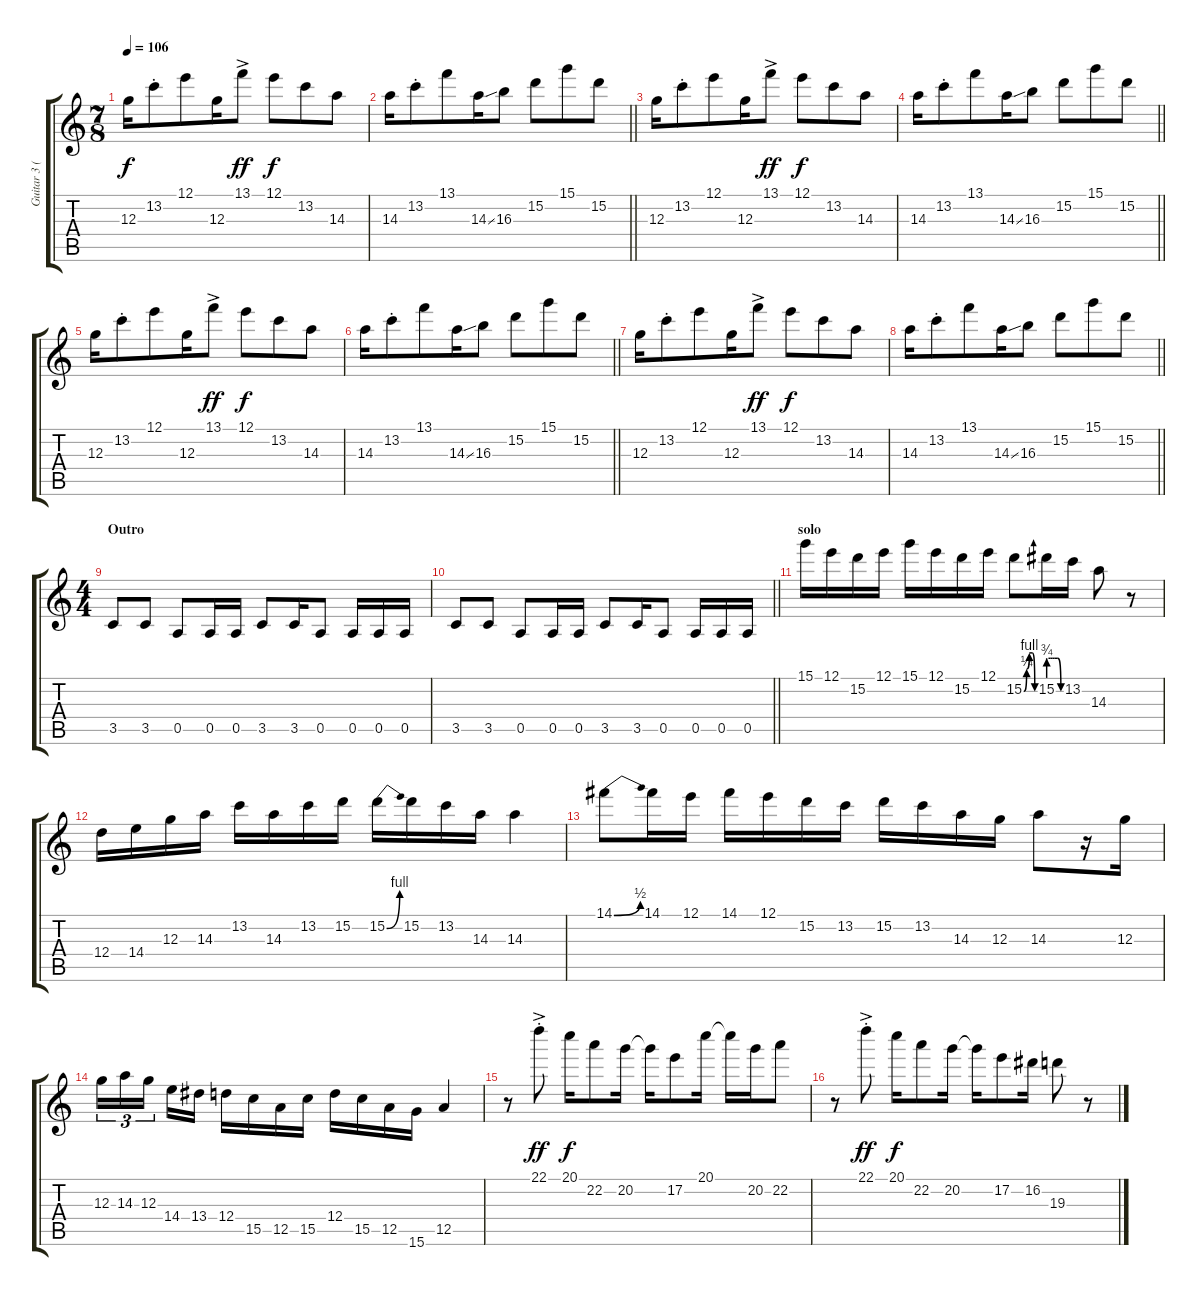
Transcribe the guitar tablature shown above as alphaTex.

\track ("Guitar 3 (Dist)" "Guitar 3 (") {instrument overdrivenguitar}
\staff {score tabs}
\tuning (E4 B3 G3 D3 A2 E2) {hide}
\ts (7 8)
\tempo 106
\clef g2
\ks c
12.3.16{dy f} 13.2{st}.8 12.1.8 12.3.16 13.1{ac}.8{dy ff} 12.1.8{dy f} 13.2.8 14.3.8 |
\barLineRight lightlight
14.3.16 13.2{st}.8 13.1.8 14.3{ss}.16 16.3.8 15.2.8 15.1.8 15.2.8 |
12.3.16 13.2{st}.8 12.1.8 12.3.16 13.1{ac}.8{dy ff} 12.1.8{dy f} 13.2.8 14.3.8 |
\barLineRight lightlight
14.3.16 13.2{st}.8 13.1.8 14.3{ss}.16 16.3.8 15.2.8 15.1.8 15.2.8 |
12.3.16 13.2{st}.8 12.1.8 12.3.16 13.1{ac}.8{dy ff} 12.1.8{dy f} 13.2.8 14.3.8 |
\barLineRight lightlight
14.3.16 13.2{st}.8 13.1.8 14.3{ss}.16 16.3.8 15.2.8 15.1.8 15.2.8 |
12.3.16 13.2{st}.8 12.1.8 12.3.16 13.1{ac}.8{dy ff} 12.1.8{dy f} 13.2.8 14.3.8 |
\barLineRight lightlight
14.3.16 13.2{st}.8 13.1.8 14.3{ss}.16 16.3.8 15.2.8 15.1.8 15.2.8 |
\ts (4 4)
\section ("" "Outro")
3.5.8 3.5.8 0.5.8 0.5.16 0.5.16 3.5.8 3.5.16 0.5.8 0.5.16 0.5.16 0.5.16 |
\barLineRight lightlight
3.5.8 3.5.8 0.5.8 0.5.16 0.5.16 3.5.8 3.5.16 0.5.8 0.5.16 0.5.16 0.5.16 |
\section ("" "solo")
15.1.16 12.1.16 15.2.16 12.1.16 15.1.16 12.1.16 15.2.16 12.1.16 15.2{be (custom 0 0 15 1 30 4 46 4 60 0)}.8 15.2{be (custom 0 3 10 3 20 3 30 3 45 3 60 0)}.16 13.2.16 14.3.8 r.8 |
12.4.16 14.4.16 12.3.16 14.3.16 13.2.16 14.3.16 13.2.16 15.2.16 15.2{be (bend 0 0 60 4)}.16 15.2.16 13.2.16 14.3.16 14.3.4 |
14.1{be (bend 0 0 60 2)}.8 14.1.16 12.1.16 14.1.16 12.1.16 15.2.16 13.2.16 15.2.16 13.2.16 14.3.16 12.3.16 14.3.8 r.16 12.3.16 |
12.3.16{tu (3 2)} 14.3.16{tu (3 2)} 12.3.16{tu (3 2) beam splitsecondary} 14.4.16 13.4.16 12.4.16 15.5.16 12.5.16 15.5.16 12.4.16 15.5.16 12.5.16 15.6.16 12.5.4 |
r.8 22.1{ac st}.8{dy ff} 20.1.16{dy f} 22.2.8 20.2.16 20.2{t}.16 17.2.8 20.1.16 20.1{t}.16 20.2.16 22.2.8 |
r.8 22.1{ac st}.8{dy ff} 20.1.16{dy f} 22.2.8 20.2.16 20.2{t}.16 17.2.8 16.2.16 19.3.8 r.8
